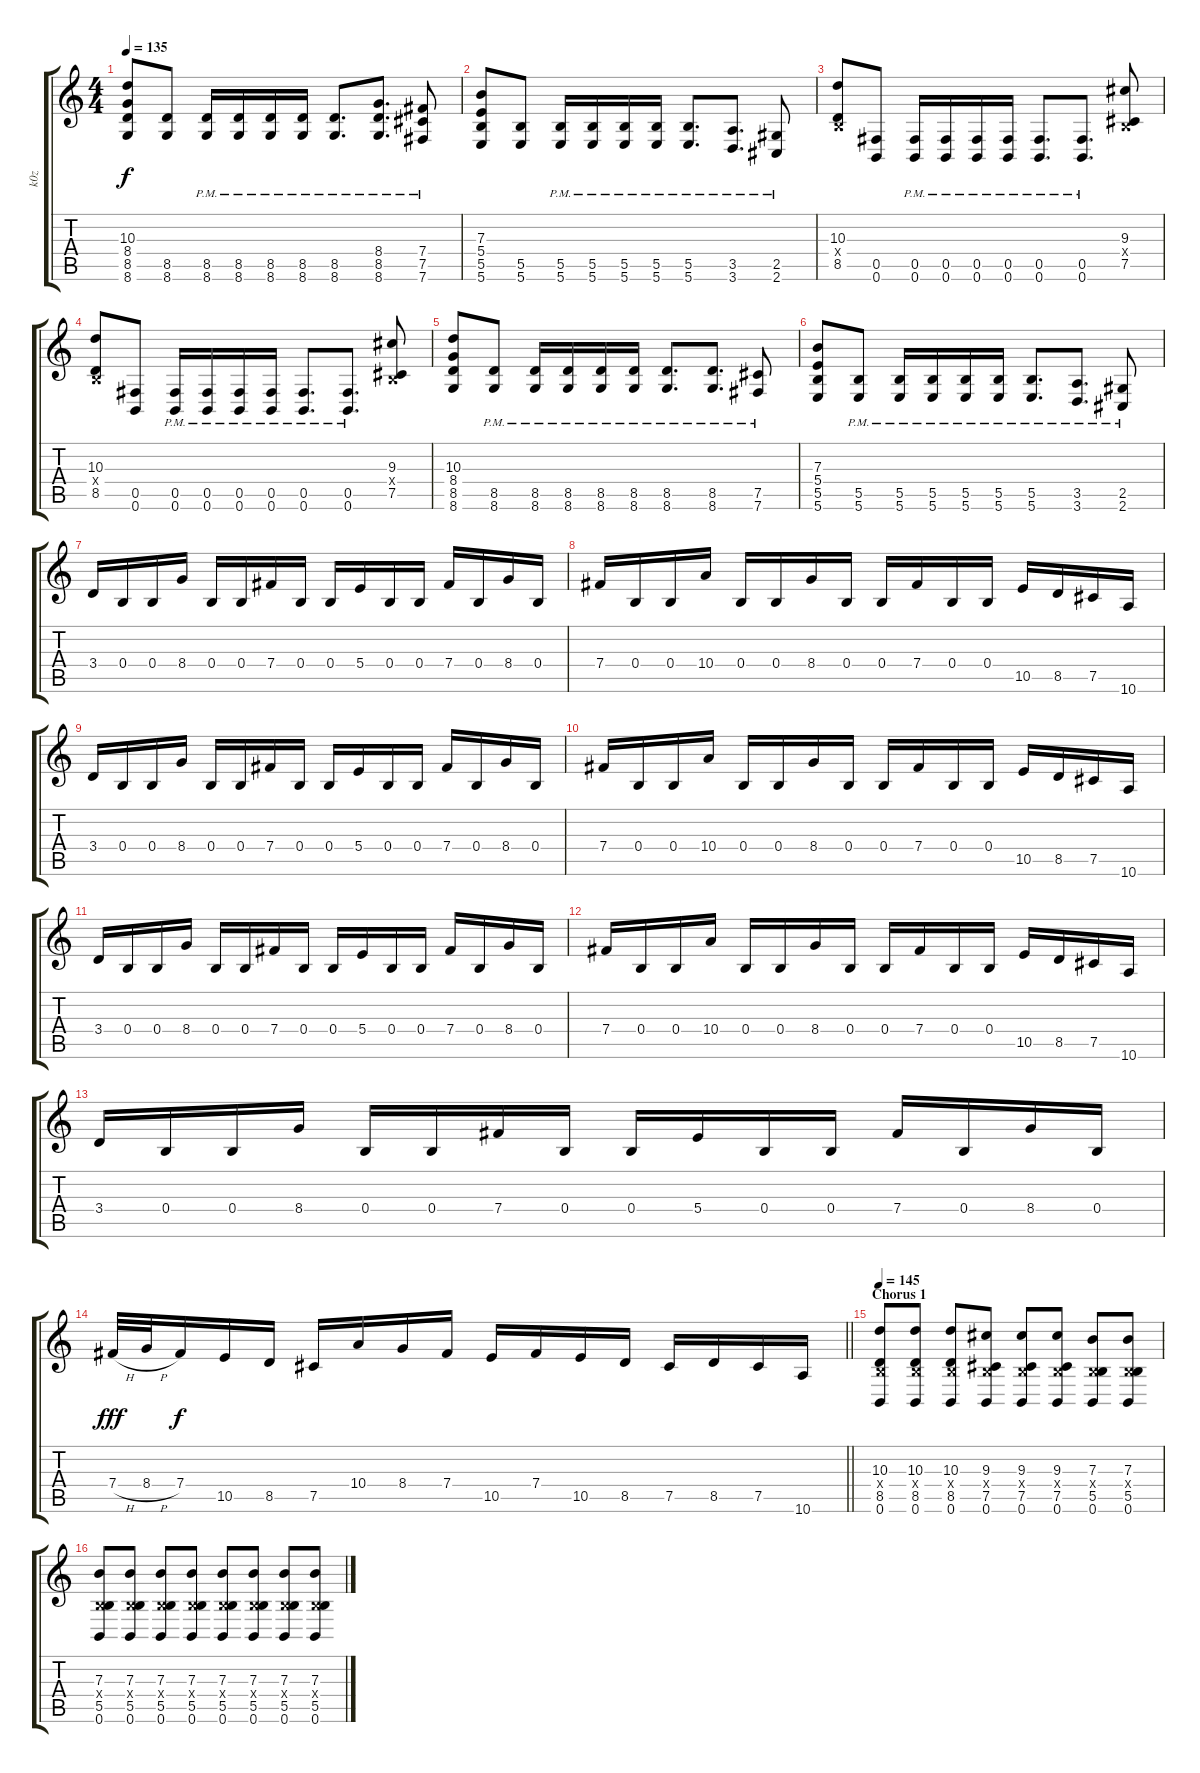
\track ("k0z" "k0z") {instrument distortionguitar}
\staff {score tabs}
\tuning (Db4 Ab3 E3 B2 Gb2 B1) {hide}
\ts (4 4)
\tempo 135
\clef g2
\ks c
(10.3 8.4 8.5 8.6).8{dy f} (8.5 8.6).8 (8.5{pm} 8.6{pm}).16 (8.5{pm} 8.6{pm}).16 (8.5{pm} 8.6{pm}).16 (8.5{pm} 8.6{pm}).16 (8.5{pm} 8.6{pm}).8{d} (8.4{pm} 8.5{pm} 8.6{pm}).8{d} (7.4{pm} 7.5{pm} 7.6{pm}).8 |
(7.3 5.4 5.5 5.6).8 (5.5 5.6).8 (5.5{pm} 5.6{pm}).16 (5.5{pm} 5.6{pm}).16 (5.5{pm} 5.6{pm}).16 (5.5{pm} 5.6{pm}).16 (5.5{pm} 5.6{pm}).8{d} (3.5{pm} 3.6{pm}).8{d} (2.5{pm} 2.6{pm}).8 |
(10.3 0.4{x} 8.5).8{instrument distortionguitar} (0.5 0.6).8 (0.5{pm} 0.6{pm}).16 (0.5{pm} 0.6{pm}).16 (0.5{pm} 0.6{pm}).16 (0.5{pm} 0.6{pm}).16 (0.5{pm} 0.6{pm}).8{d} (0.5{pm} 0.6{pm}).8{d} (9.3 0.4{x} 7.5).8 |
(10.3 0.4{x} 8.5).8 (0.5 0.6).8 (0.5{pm} 0.6{pm}).16 (0.5{pm} 0.6{pm}).16 (0.5{pm} 0.6{pm}).16 (0.5{pm} 0.6{pm}).16 (0.5{pm} 0.6{pm}).8{d} (0.5{pm} 0.6{pm}).8{d} (9.3 0.4{x} 7.5).8 |
(10.3 8.4 8.5 8.6).8 (8.5{pm} 8.6{pm}).8 (8.5{pm} 8.6{pm}).16 (8.5{pm} 8.6{pm}).16 (8.5{pm} 8.6{pm}).16 (8.5{pm} 8.6{pm}).16 (8.5{pm} 8.6{pm}).8{d} (8.5{pm} 8.6{pm}).8{d} (7.5{pm} 7.6{pm}).8 |
(7.3 5.4 5.5 5.6).8 (5.5{pm} 5.6{pm}).8 (5.5{pm} 5.6{pm}).16 (5.5{pm} 5.6{pm}).16 (5.5{pm} 5.6{pm}).16 (5.5{pm} 5.6{pm}).16 (5.5{pm} 5.6{pm}).8{d} (3.5{pm} 3.6{pm}).8{d} (2.5{pm} 2.6{pm}).8 |
3.4.16 0.4.16 0.4.16 8.4.16 0.4.16 0.4.16 7.4.16 0.4.16 0.4.16 5.4.16 0.4.16 0.4.16 7.4.16 0.4.16 8.4.16 0.4.16 |
7.4.16 0.4.16 0.4.16 10.4.16 0.4.16 0.4.16 8.4.16 0.4.16 0.4.16 7.4.16 0.4.16 0.4.16 10.5.16 8.5.16 7.5.16 10.6.16 |
3.4.16 0.4.16 0.4.16 8.4.16 0.4.16 0.4.16 7.4.16 0.4.16 0.4.16 5.4.16 0.4.16 0.4.16 7.4.16 0.4.16 8.4.16 0.4.16 |
7.4.16 0.4.16 0.4.16 10.4.16 0.4.16 0.4.16 8.4.16 0.4.16 0.4.16 7.4.16 0.4.16 0.4.16 10.5.16 8.5.16 7.5.16 10.6.16 |
3.4.16 0.4.16 0.4.16 8.4.16 0.4.16 0.4.16 7.4.16 0.4.16 0.4.16 5.4.16 0.4.16 0.4.16 7.4.16 0.4.16 8.4.16 0.4.16 |
7.4.16 0.4.16 0.4.16 10.4.16 0.4.16 0.4.16 8.4.16 0.4.16 0.4.16 7.4.16 0.4.16 0.4.16 10.5.16 8.5.16 7.5.16 10.6.16 |
3.4.16 0.4.16 0.4.16 8.4.16 0.4.16 0.4.16 7.4.16 0.4.16 0.4.16 5.4.16 0.4.16 0.4.16 7.4.16 0.4.16 8.4.16 0.4.16 |
\barLineRight lightlight
7.4{h}.32{dy fff} 8.4{h}.32 7.4.16{dy f} 10.5.16 8.5.16 7.5.16 10.4.16 8.4.16 7.4.16 10.5.16 7.4.16 10.5.16 8.5.16 7.5.16 8.5.16 7.5.16 10.6.16 |
\section ("" "Chorus 1")
\tempo 145
(10.3 0.4{x} 8.5 0.6).8 (10.3 0.4{x} 8.5 0.6).8 (10.3 0.4{x} 8.5 0.6).8 (9.3 0.4{x} 7.5 0.6).8 (9.3 0.4{x} 7.5 0.6).8 (9.3 0.4{x} 7.5 0.6).8 (7.3 0.4{x} 5.5 0.6).8 (7.3 0.4{x} 5.5 0.6).8 |
(7.3 0.4{x} 5.5 0.6).8 (7.3 0.4{x} 5.5 0.6).8 (7.3 0.4{x} 5.5 0.6).8 (7.3 0.4{x} 5.5 0.6).8 (7.3 0.4{x} 5.5 0.6).8 (7.3 0.4{x} 5.5 0.6).8 (7.3 0.4{x} 5.5 0.6).8 (7.3 0.4{x} 5.5 0.6).8
